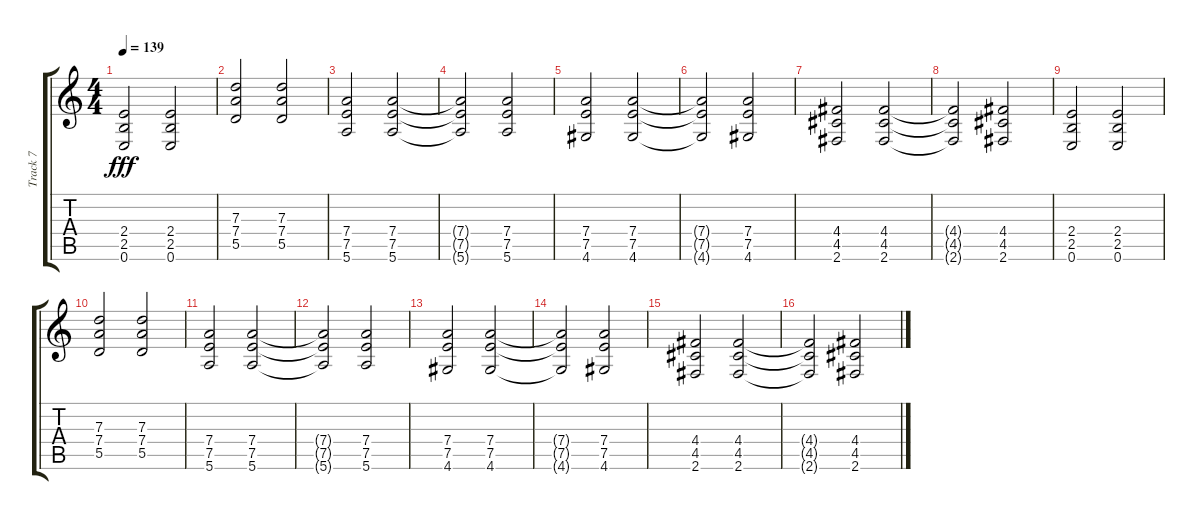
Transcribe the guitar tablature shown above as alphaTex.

\track ("Track 7" "Track 7") {instrument overdrivenguitar}
\staff {score tabs}
\tuning (E4 B3 G3 D3 A2 E2) {hide}
\ts (4 4)
\tempo 139
\clef g2
\ks c
(2.4 2.5 0.6).2{dy fff} (2.4 2.5 0.6).2 |
(7.3 7.4 5.5).2 (7.3 7.4 5.5).2 |
(7.4 7.5 5.6).2{volume 16 instrument overdrivenguitar} (7.4 7.5 5.6).2 |
(7.4{t} 7.5{t} 5.6{t}).2 (7.4 7.5 5.6).2 |
(7.4 7.5 4.6).2 (7.4 7.5 4.6).2 |
(7.4{t} 7.5{t} 4.6{t}).2 (7.4 7.5 4.6).2 |
(4.4 4.5 2.6).2 (4.4 4.5 2.6).2 |
(4.4{t} 4.5{t} 2.6{t}).2 (4.4 4.5 2.6).2 |
(2.4 2.5 0.6).2 (2.4 2.5 0.6).2 |
(7.3 7.4 5.5).2 (7.3 7.4 5.5).2 |
(7.4 7.5 5.6).2{volume 16 instrument overdrivenguitar} (7.4 7.5 5.6).2 |
(7.4{t} 7.5{t} 5.6{t}).2 (7.4 7.5 5.6).2 |
(7.4 7.5 4.6).2 (7.4 7.5 4.6).2 |
(7.4{t} 7.5{t} 4.6{t}).2 (7.4 7.5 4.6).2 |
(4.4 4.5 2.6).2 (4.4 4.5 2.6).2 |
(4.4{t} 4.5{t} 2.6{t}).2 (4.4 4.5 2.6).2
